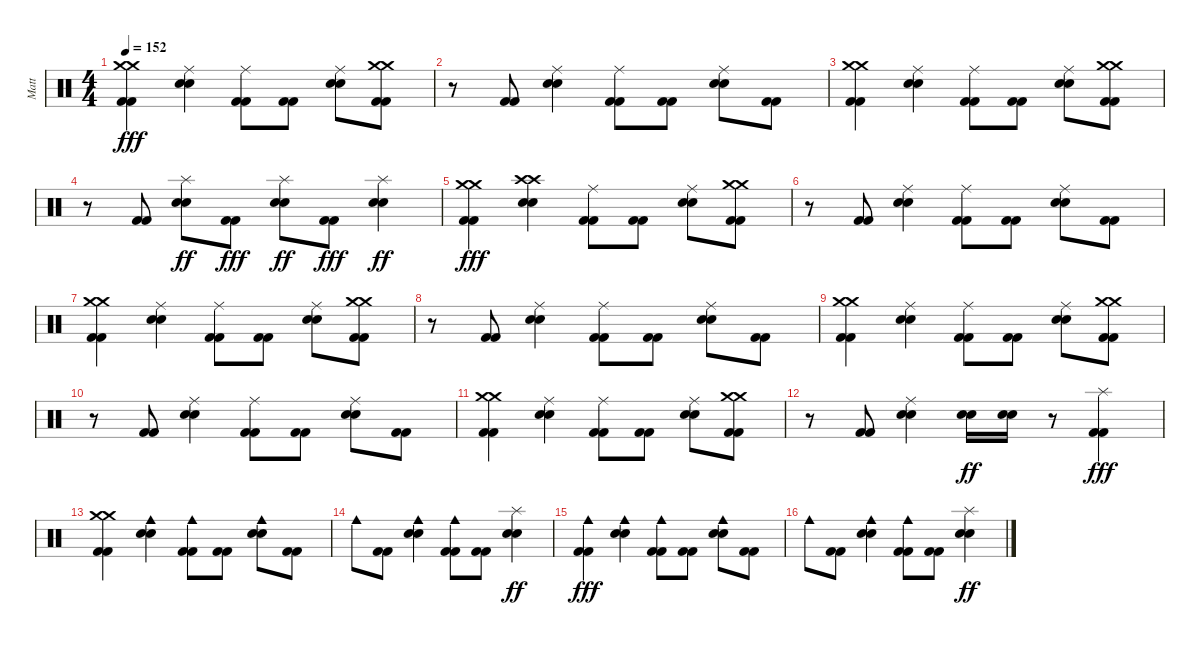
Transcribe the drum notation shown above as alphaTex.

\track ("Matt" "Matt") {instrument percussion}
\staff {score}
\articulation defaults
\ts (4 4)
\tempo 152
\clef neutral
\ks c
("Crash medium (hit)" "Crash medium (hit)" "Kick (hit) 2" "Kick (hit) 2").4{dy fff} ("Ride (middle)" "Electric Snare (hit)" "Electric Snare (hit)").4 ("Ride (middle)" "Kick (hit) 2" "Kick (hit) 2").8 ("Kick (hit) 2" "Kick (hit) 2").8 ("Ride (middle)" "Electric Snare (hit)" "Electric Snare (hit)").8 ("Crash medium (hit)" "Crash medium (hit)" "Kick (hit) 2" "Kick (hit) 2").8 |
r.8 ("Kick (hit) 2" "Kick (hit) 2").8 ("Ride (middle)" "Electric Snare (hit)" "Electric Snare (hit)").4 ("Ride (middle)" "Kick (hit) 2" "Kick (hit) 2").8 ("Kick (hit) 2" "Kick (hit) 2").8 ("Ride (middle)" "Electric Snare (hit)" "Electric Snare (hit)").8 ("Kick (hit) 2" "Kick (hit) 2").8 |
("Crash medium (hit)" "Crash medium (hit)" "Kick (hit) 2" "Kick (hit) 2").4 ("Ride (middle)" "Electric Snare (hit)" "Electric Snare (hit)").4 ("Ride (middle)" "Kick (hit) 2" "Kick (hit) 2").8 ("Kick (hit) 2" "Kick (hit) 2").8 ("Ride (middle)" "Electric Snare (hit)" "Electric Snare (hit)").8 ("Crash medium (hit)" "Crash medium (hit)" "Kick (hit) 2" "Kick (hit) 2").8 |
r.8 ("Kick (hit) 2" "Kick (hit) 2").8 ("Splash (hit)" "Electric Snare (hit)" "Electric Snare (hit)").8{dy ff} ("Kick (hit) 2" "Kick (hit) 2").8{dy fff} ("Splash (hit)" "Electric Snare (hit)" "Electric Snare (hit)").8{dy ff} ("Kick (hit) 2" "Kick (hit) 2").8{dy fff} ("Splash (hit)" "Electric Snare (hit)" "Electric Snare (hit)").4{dy ff} |
("Crash medium (hit)" "Crash medium (hit)" "Kick (hit) 2" "Kick (hit) 2").4{dy fff} ("Crash high (hit)" "Crash high (hit)" "Electric Snare (hit)" "Electric Snare (hit)").4 ("Ride (middle)" "Kick (hit) 2" "Kick (hit) 2").8 ("Kick (hit) 2" "Kick (hit) 2").8 ("Ride (middle)" "Electric Snare (hit)" "Electric Snare (hit)").8 ("Crash medium (hit)" "Crash medium (hit)" "Kick (hit) 2" "Kick (hit) 2").8 |
r.8 ("Kick (hit) 2" "Kick (hit) 2").8 ("Ride (middle)" "Electric Snare (hit)" "Electric Snare (hit)").4 ("Ride (middle)" "Kick (hit) 2" "Kick (hit) 2").8 ("Kick (hit) 2" "Kick (hit) 2").8 ("Ride (middle)" "Electric Snare (hit)" "Electric Snare (hit)").8 ("Kick (hit) 2" "Kick (hit) 2").8 |
("Crash medium (hit)" "Crash medium (hit)" "Kick (hit) 2" "Kick (hit) 2").4 ("Ride (middle)" "Electric Snare (hit)" "Electric Snare (hit)").4 ("Ride (middle)" "Kick (hit) 2" "Kick (hit) 2").8 ("Kick (hit) 2" "Kick (hit) 2").8 ("Ride (middle)" "Electric Snare (hit)" "Electric Snare (hit)").8 ("Crash medium (hit)" "Crash medium (hit)" "Kick (hit) 2" "Kick (hit) 2").8 |
r.8 ("Kick (hit) 2" "Kick (hit) 2").8 ("Ride (middle)" "Electric Snare (hit)" "Electric Snare (hit)").4 ("Ride (middle)" "Kick (hit) 2" "Kick (hit) 2").8 ("Kick (hit) 2" "Kick (hit) 2").8 ("Ride (middle)" "Electric Snare (hit)" "Electric Snare (hit)").8 ("Kick (hit) 2" "Kick (hit) 2").8 |
("Crash medium (hit)" "Crash medium (hit)" "Kick (hit) 2" "Kick (hit) 2").4 ("Ride (middle)" "Electric Snare (hit)" "Electric Snare (hit)").4 ("Ride (middle)" "Kick (hit) 2" "Kick (hit) 2").8 ("Kick (hit) 2" "Kick (hit) 2").8 ("Ride (middle)" "Electric Snare (hit)" "Electric Snare (hit)").8 ("Crash medium (hit)" "Crash medium (hit)" "Kick (hit) 2" "Kick (hit) 2").8 |
r.8 ("Kick (hit) 2" "Kick (hit) 2").8 ("Ride (middle)" "Electric Snare (hit)" "Electric Snare (hit)").4 ("Ride (middle)" "Kick (hit) 2" "Kick (hit) 2").8 ("Kick (hit) 2" "Kick (hit) 2").8 ("Ride (middle)" "Electric Snare (hit)" "Electric Snare (hit)").8 ("Kick (hit) 2" "Kick (hit) 2").8 |
("Crash medium (hit)" "Crash medium (hit)" "Kick (hit) 2" "Kick (hit) 2").4 ("Ride (middle)" "Electric Snare (hit)" "Electric Snare (hit)").4 ("Ride (middle)" "Kick (hit) 2" "Kick (hit) 2").8 ("Kick (hit) 2" "Kick (hit) 2").8 ("Ride (middle)" "Electric Snare (hit)" "Electric Snare (hit)").8 ("Crash medium (hit)" "Crash medium (hit)" "Kick (hit) 2" "Kick (hit) 2").8 |
r.8 ("Kick (hit) 2" "Kick (hit) 2").8 ("Ride (middle)" "Electric Snare (hit)" "Electric Snare (hit)").4 ("Electric Snare (hit)" "Electric Snare (hit)").16{dy ff} ("Electric Snare (hit)" "Electric Snare (hit)").16 r.8 ("Splash (hit)" "Kick (hit) 2" "Kick (hit) 2").4{dy fff} |
("Crash medium (hit)" "Crash medium (hit)" "Kick (hit) 2" "Kick (hit) 2").4 ("Cowbell medium (hit)" "Electric Snare (hit)" "Electric Snare (hit)").4 ("Cowbell medium (hit)" "Kick (hit) 2" "Kick (hit) 2").8 ("Kick (hit) 2" "Kick (hit) 2").8 ("Cowbell medium (hit)" "Electric Snare (hit)" "Electric Snare (hit)").8 ("Kick (hit) 2" "Kick (hit) 2").8 |
"Cowbell medium (hit)".8 ("Kick (hit) 2" "Kick (hit) 2").8 ("Cowbell medium (hit)" "Electric Snare (hit)" "Electric Snare (hit)").4 ("Cowbell medium (hit)" "Kick (hit) 2" "Kick (hit) 2").8 ("Kick (hit) 2" "Kick (hit) 2").8 ("Splash (hit)" "Electric Snare (hit)" "Electric Snare (hit)").4{dy ff} |
("Cowbell medium (hit)" "Kick (hit) 2" "Kick (hit) 2").4{dy fff} ("Cowbell medium (hit)" "Electric Snare (hit)" "Electric Snare (hit)").4 ("Cowbell medium (hit)" "Kick (hit) 2" "Kick (hit) 2").8 ("Kick (hit) 2" "Kick (hit) 2").8 ("Cowbell medium (hit)" "Electric Snare (hit)" "Electric Snare (hit)").8 ("Kick (hit) 2" "Kick (hit) 2").8 |
"Cowbell medium (hit)".8 ("Kick (hit) 2" "Kick (hit) 2").8 ("Cowbell medium (hit)" "Electric Snare (hit)" "Electric Snare (hit)").4 ("Cowbell medium (hit)" "Kick (hit) 2" "Kick (hit) 2").8 ("Kick (hit) 2" "Kick (hit) 2").8 ("Splash (hit)" "Electric Snare (hit)" "Electric Snare (hit)").4{dy ff}
